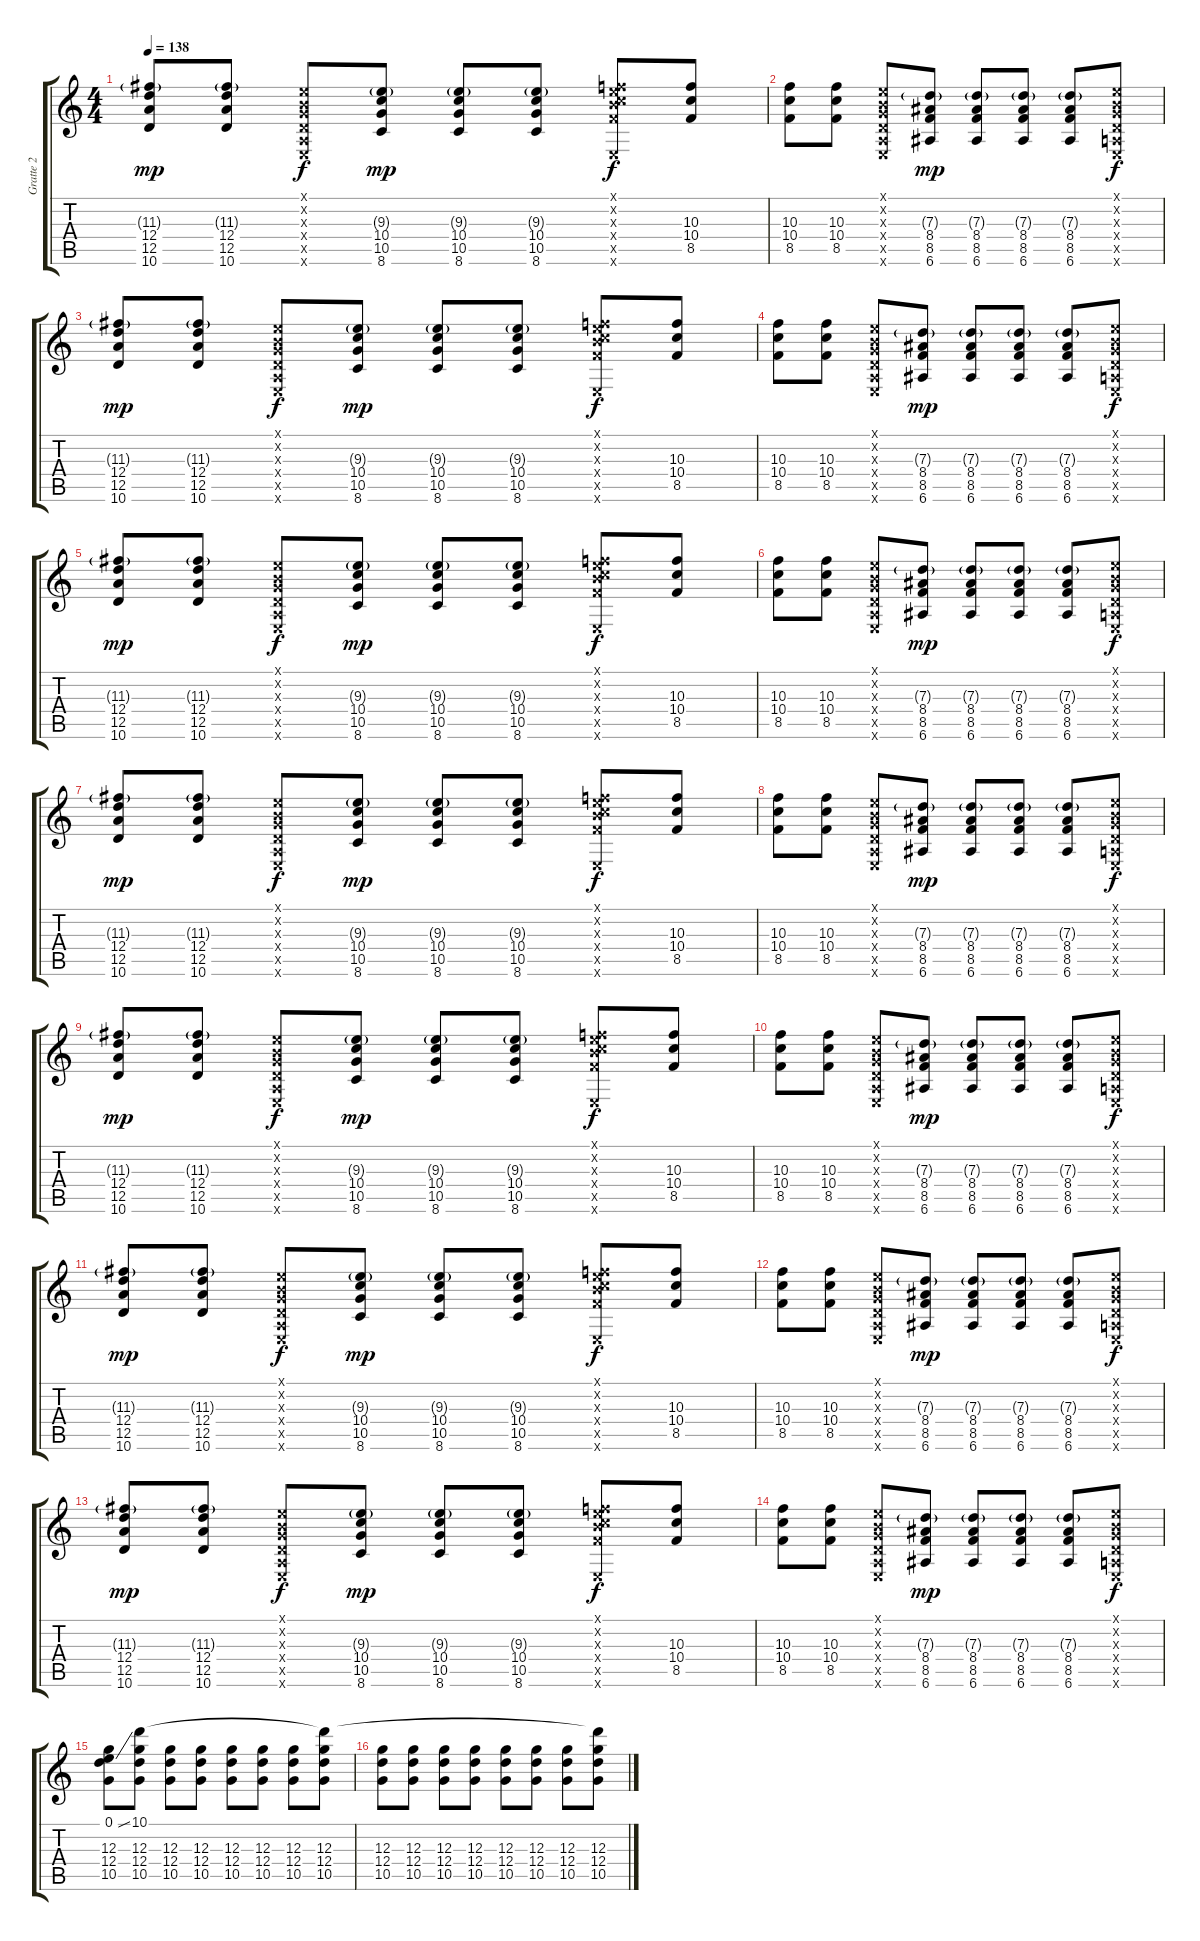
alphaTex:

\track ("Gratte 2" "Gratte 2") {instrument overdrivenguitar}
\staff {score tabs}
\tuning (E4 B3 G3 D3 A2 E2) {hide}
\ts (4 4)
\tempo 138
\clef g2
\ks c
(11.3{g} 12.4 12.5 10.6).8{dy mp} (11.3{g} 12.4 12.5 10.6).8 (0.1{x} 0.2{x} 0.3{x} 0.4{x} 0.5{x} 0.6{x}).8{dy f} (9.3{g} 10.4 10.5 8.6).8{dy mp} (9.3{g} 10.4 10.5 8.6).8 (9.3{g} 10.4 10.5 8.6).8 (0.1{x} 0.2{x} 10.3{x} 10.4{x} 8.5{x} 0.6{x}).8{dy f} (10.3 10.4 8.5).8 |
(10.3 10.4 8.5).8 (10.3 10.4 8.5).8 (0.1{x} 0.2{x} 0.3{x} 0.4{x} 0.5{x} 0.6{x}).8 (7.3{g} 8.4 8.5 6.6).8{dy mp} (7.3{g} 8.4 8.5 6.6).8 (7.3{g} 8.4 8.5 6.6).8 (7.3{g} 8.4 8.5 6.6).8 (0.1{x} 0.2{x} 0.3{x} 0.4{x} 0.5{x} 0.6{x}).8{dy f} |
(11.3{g} 12.4 12.5 10.6).8{dy mp} (11.3{g} 12.4 12.5 10.6).8 (0.1{x} 0.2{x} 0.3{x} 0.4{x} 0.5{x} 0.6{x}).8{dy f} (9.3{g} 10.4 10.5 8.6).8{dy mp} (9.3{g} 10.4 10.5 8.6).8 (9.3{g} 10.4 10.5 8.6).8 (0.1{x} 0.2{x} 10.3{x} 10.4{x} 8.5{x} 0.6{x}).8{dy f} (10.3 10.4 8.5).8 |
(10.3 10.4 8.5).8 (10.3 10.4 8.5).8 (0.1{x} 0.2{x} 0.3{x} 0.4{x} 0.5{x} 0.6{x}).8 (7.3{g} 8.4 8.5 6.6).8{dy mp} (7.3{g} 8.4 8.5 6.6).8 (7.3{g} 8.4 8.5 6.6).8 (7.3{g} 8.4 8.5 6.6).8 (0.1{x} 0.2{x} 0.3{x} 0.4{x} 0.5{x} 0.6{x}).8{dy f} |
(11.3{g} 12.4 12.5 10.6).8{dy mp} (11.3{g} 12.4 12.5 10.6).8 (0.1{x} 0.2{x} 0.3{x} 0.4{x} 0.5{x} 0.6{x}).8{dy f} (9.3{g} 10.4 10.5 8.6).8{dy mp} (9.3{g} 10.4 10.5 8.6).8 (9.3{g} 10.4 10.5 8.6).8 (0.1{x} 0.2{x} 10.3{x} 10.4{x} 8.5{x} 0.6{x}).8{dy f} (10.3 10.4 8.5).8 |
(10.3 10.4 8.5).8 (10.3 10.4 8.5).8 (0.1{x} 0.2{x} 0.3{x} 0.4{x} 0.5{x} 0.6{x}).8 (7.3{g} 8.4 8.5 6.6).8{dy mp} (7.3{g} 8.4 8.5 6.6).8 (7.3{g} 8.4 8.5 6.6).8 (7.3{g} 8.4 8.5 6.6).8 (0.1{x} 0.2{x} 0.3{x} 0.4{x} 0.5{x} 0.6{x}).8{dy f} |
(11.3{g} 12.4 12.5 10.6).8{dy mp} (11.3{g} 12.4 12.5 10.6).8 (0.1{x} 0.2{x} 0.3{x} 0.4{x} 0.5{x} 0.6{x}).8{dy f} (9.3{g} 10.4 10.5 8.6).8{dy mp} (9.3{g} 10.4 10.5 8.6).8 (9.3{g} 10.4 10.5 8.6).8 (0.1{x} 0.2{x} 10.3{x} 10.4{x} 8.5{x} 0.6{x}).8{dy f} (10.3 10.4 8.5).8 |
(10.3 10.4 8.5).8 (10.3 10.4 8.5).8 (0.1{x} 0.2{x} 0.3{x} 0.4{x} 0.5{x} 0.6{x}).8 (7.3{g} 8.4 8.5 6.6).8{dy mp} (7.3{g} 8.4 8.5 6.6).8 (7.3{g} 8.4 8.5 6.6).8 (7.3{g} 8.4 8.5 6.6).8 (0.1{x} 0.2{x} 0.3{x} 0.4{x} 0.5{x} 0.6{x}).8{dy f} |
(11.3{g} 12.4 12.5 10.6).8{dy mp} (11.3{g} 12.4 12.5 10.6).8 (0.1{x} 0.2{x} 0.3{x} 0.4{x} 0.5{x} 0.6{x}).8{dy f} (9.3{g} 10.4 10.5 8.6).8{dy mp} (9.3{g} 10.4 10.5 8.6).8 (9.3{g} 10.4 10.5 8.6).8 (0.1{x} 0.2{x} 10.3{x} 10.4{x} 8.5{x} 0.6{x}).8{dy f} (10.3 10.4 8.5).8 |
(10.3 10.4 8.5).8 (10.3 10.4 8.5).8 (0.1{x} 0.2{x} 0.3{x} 0.4{x} 0.5{x} 0.6{x}).8 (7.3{g} 8.4 8.5 6.6).8{dy mp} (7.3{g} 8.4 8.5 6.6).8 (7.3{g} 8.4 8.5 6.6).8 (7.3{g} 8.4 8.5 6.6).8 (0.1{x} 0.2{x} 0.3{x} 0.4{x} 0.5{x} 0.6{x}).8{dy f} |
(11.3{g} 12.4 12.5 10.6).8{dy mp} (11.3{g} 12.4 12.5 10.6).8 (0.1{x} 0.2{x} 0.3{x} 0.4{x} 0.5{x} 0.6{x}).8{dy f} (9.3{g} 10.4 10.5 8.6).8{dy mp} (9.3{g} 10.4 10.5 8.6).8 (9.3{g} 10.4 10.5 8.6).8 (0.1{x} 0.2{x} 10.3{x} 10.4{x} 8.5{x} 0.6{x}).8{dy f} (10.3 10.4 8.5).8 |
(10.3 10.4 8.5).8 (10.3 10.4 8.5).8 (0.1{x} 0.2{x} 0.3{x} 0.4{x} 0.5{x} 0.6{x}).8 (7.3{g} 8.4 8.5 6.6).8{dy mp} (7.3{g} 8.4 8.5 6.6).8 (7.3{g} 8.4 8.5 6.6).8 (7.3{g} 8.4 8.5 6.6).8 (0.1{x} 0.2{x} 0.3{x} 0.4{x} 0.5{x} 0.6{x}).8{dy f} |
(11.3{g} 12.4 12.5 10.6).8{dy mp} (11.3{g} 12.4 12.5 10.6).8 (0.1{x} 0.2{x} 0.3{x} 0.4{x} 0.5{x} 0.6{x}).8{dy f} (9.3{g} 10.4 10.5 8.6).8{dy mp} (9.3{g} 10.4 10.5 8.6).8 (9.3{g} 10.4 10.5 8.6).8 (0.1{x} 0.2{x} 10.3{x} 10.4{x} 8.5{x} 0.6{x}).8{dy f} (10.3 10.4 8.5).8 |
(10.3 10.4 8.5).8 (10.3 10.4 8.5).8 (0.1{x} 0.2{x} 0.3{x} 0.4{x} 0.5{x} 0.6{x}).8 (7.3{g} 8.4 8.5 6.6).8{dy mp} (7.3{g} 8.4 8.5 6.6).8 (7.3{g} 8.4 8.5 6.6).8 (7.3{g} 8.4 8.5 6.6).8 (0.1{x} 0.2{x} 0.3{x} 0.4{x} 0.5{x} 0.6{x}).8{dy f} |
(0.1{ss} 12.3 12.4 10.5).8 (10.1 12.3 12.4 10.5).8 (12.3 12.4 10.5).8 (12.3 12.4 10.5).8 (12.3 12.4 10.5).8 (12.3 12.4 10.5).8 (12.3 12.4 10.5).8 (10.1{t} 12.3 12.4 10.5).8 |
(12.3 12.4 10.5).8 (12.3 12.4 10.5).8 (12.3 12.4 10.5).8 (12.3 12.4 10.5).8 (12.3 12.4 10.5).8 (12.3 12.4 10.5).8 (12.3 12.4 10.5).8 (10.1{t} 12.3 12.4 10.5).8
